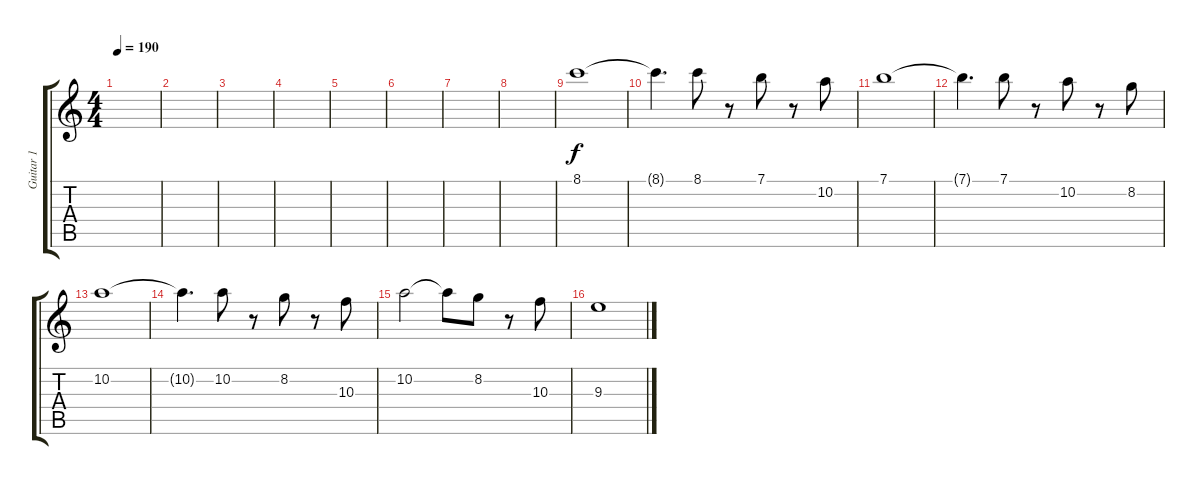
\track ("Guitar 1" "Guitar 1") {instrument distortionguitar}
\staff {score tabs}
\tuning (E4 B3 G3 D3 A2 E2) {hide}
\ts (4 4)
\tempo 190
\clef g2
\ks c
|
|
|
|
|
|
|
|
8.1.1 |
8.1{t}.4{d} 8.1.8 r.8 7.1.8 r.8 10.2.8 |
7.1.1 |
7.1{t}.4{d} 7.1.8 r.8 10.2.8 r.8 8.2.8 |
10.2.1 |
10.2{t}.4{d} 10.2.8 r.8 8.2.8 r.8 10.3.8 |
10.2.2 10.2{t}.8 8.2.8 r.8 10.3.8 |
9.3.1
